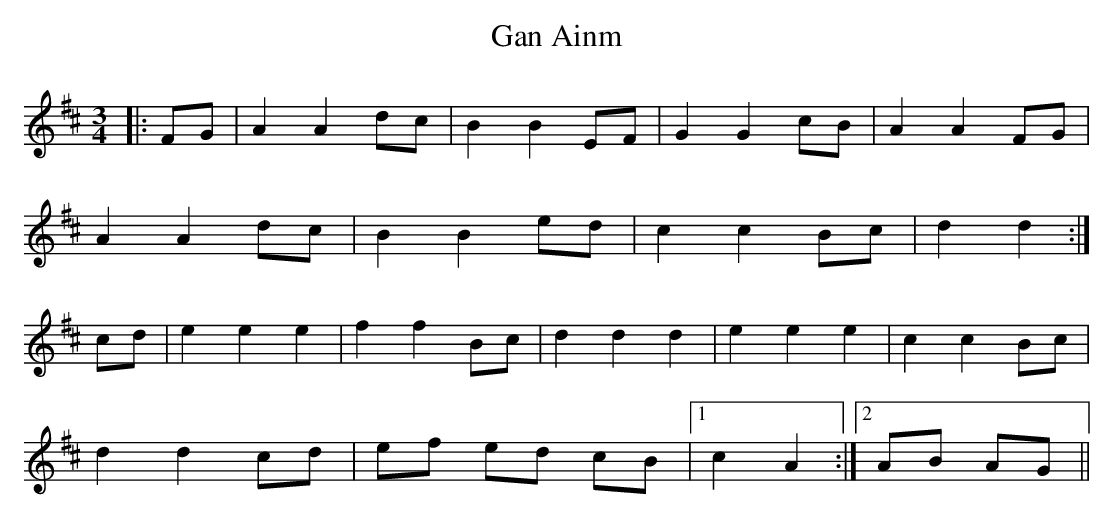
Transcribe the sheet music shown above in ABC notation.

X:1
T: Gan Ainm
M: 3/4
L: 1/8
K: Dmaj
|:FG|A2 A2 dc|B2 B2 EF|G2 G2 cB|A2 A2 FG|
A2 A2 dc|B2 B2 ed|c2 c2 Bc|d2 d2:|
cd|e2 e2 e2|f2 f2 Bc|d2 d2 d2|e2 e2 e2|c2 c2 Bc|
d2 d2 cd|ef ed cB|1 c2 A2:|2 AB AG||
